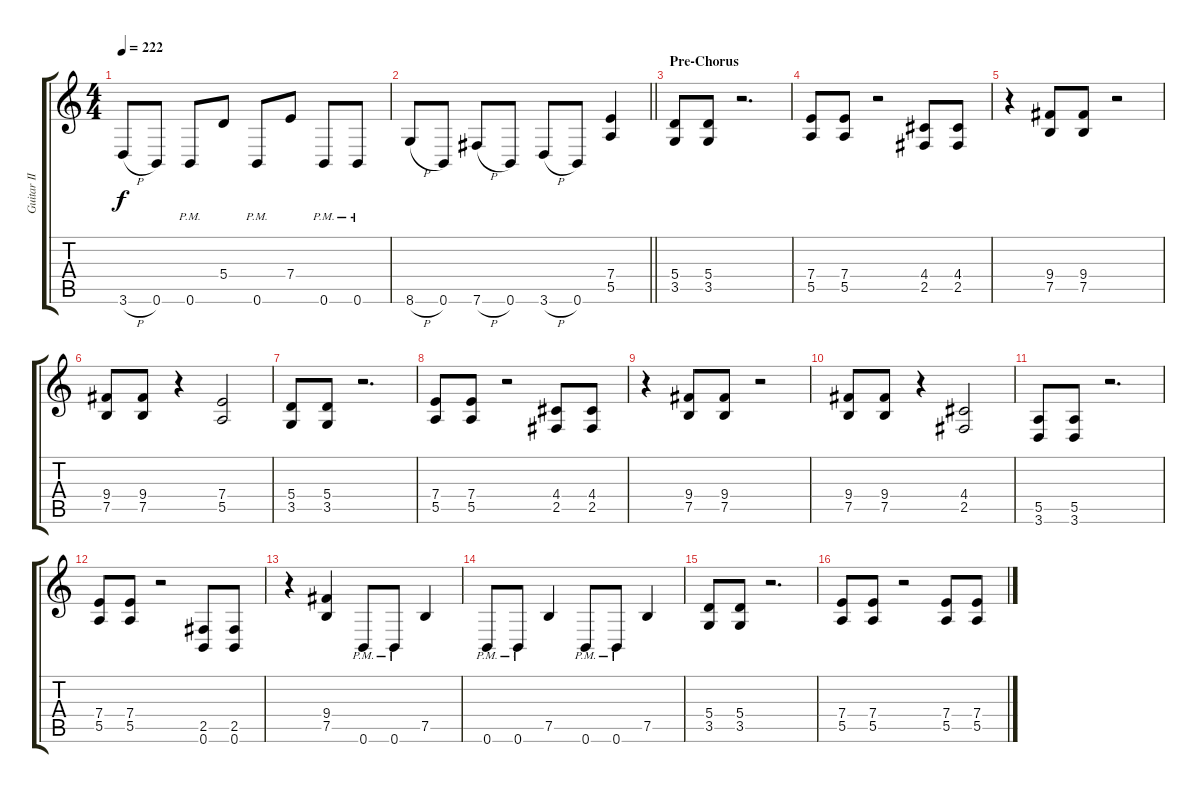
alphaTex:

\track ("Guitar II" "Guitar II") {instrument distortionguitar}
\staff {score tabs}
\tuning (B3 Gb3 D3 A2 E2 B1) {hide}
\ts (4 4)
\tempo 222
\clef g2
\ks c
3.6{h}.8{dy f} 0.6.8 0.6{pm}.8 5.4.8 0.6{pm}.8 7.4.8 0.6{pm}.8 0.6{pm}.8 |
\barLineRight lightlight
8.6{h}.8 0.6.8 7.6{h}.8 0.6.8 3.6{h}.8 0.6.8 (7.4 5.5).4 |
\section ("" "Pre-Chorus")
(5.4 3.5).8 (5.4 3.5).8 r.2{d} |
(7.4 5.5).8 (7.4 5.5).8 r.2 (4.4 2.5).8 (4.4 2.5).8 |
r.4 (9.4 7.5).8 (9.4 7.5).8 r.2 |
(9.4 7.5).8 (9.4 7.5).8 r.4 (7.4 5.5).2 |
(5.4 3.5).8 (5.4 3.5).8 r.2{d} |
(7.4 5.5).8 (7.4 5.5).8 r.2 (4.4 2.5).8 (4.4 2.5).8 |
r.4 (9.4 7.5).8 (9.4 7.5).8 r.2 |
(9.4 7.5).8 (9.4 7.5).8 r.4 (4.4 2.5).2 |
(5.5 3.6).8 (5.5 3.6).8 r.2{d} |
(7.4 5.5).8 (7.4 5.5).8 r.2 (2.5 0.6).8 (2.5 0.6).8 |
r.4 (9.4 7.5).4 0.6{pm}.8 0.6{pm}.8 7.5.4 |
0.6{pm}.8 0.6{pm}.8 7.5.4 0.6{pm}.8 0.6{pm}.8 7.5.4 |
(5.4 3.5).8 (5.4 3.5).8 r.2{d} |
(7.4 5.5).8 (7.4 5.5).8 r.2 (7.4 5.5).8 (7.4 5.5).8
